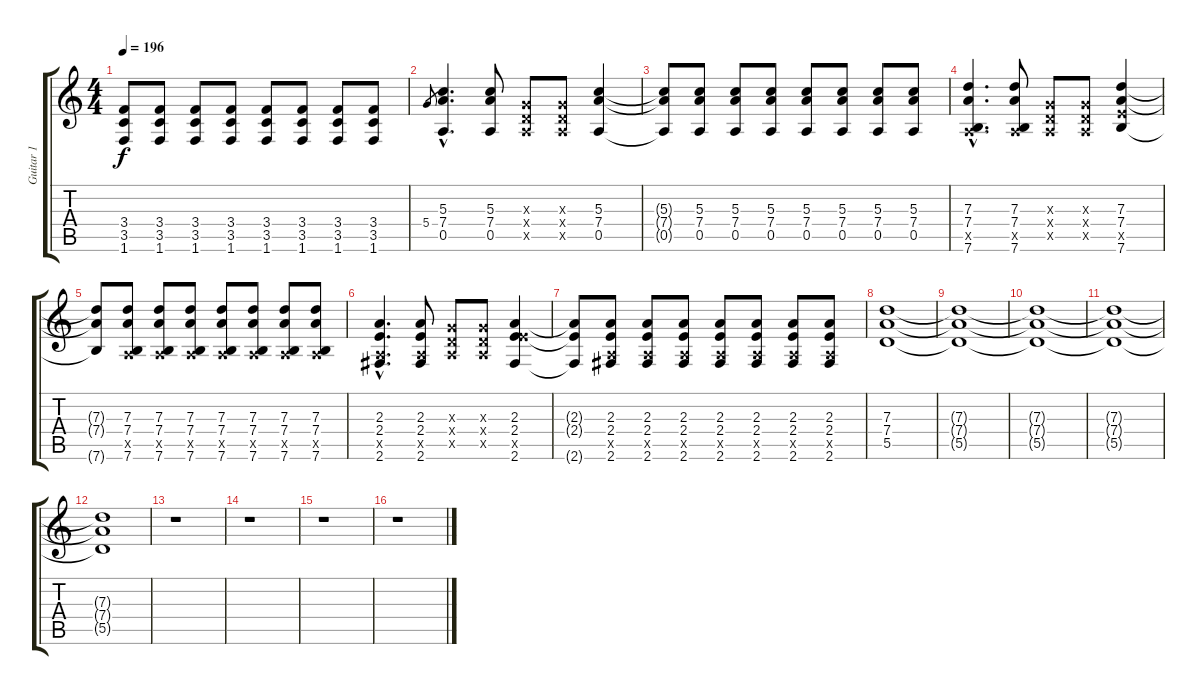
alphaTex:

\track ("Guitar 1" "Guitar 1") {instrument distortionguitar}
\staff {score tabs}
\tuning (E4 B3 G3 D3 A2 E2) {hide}
\ts (4 4)
\tempo 196
\clef g2
\ks c
(3.4{t} 3.5{t} 1.6{t}).8{dy f} (3.4 3.5 1.6).8 (3.4 3.5 1.6).8 (3.4 3.5 1.6).8 (3.4 3.5 1.6).8 (3.4 3.5 1.6).8 (3.4 3.5 1.6).8 (3.4 3.5 1.6).8 |
5.4.8{gr} (5.3{hac} 7.4{hac} 0.5{hac}).4{d} (5.3 7.4 0.5).8 (0.3{x} 0.4{x} 0.5{x}).8 (0.3{x} 0.4{x} 0.5{x}).8 (5.3 7.4 0.5).4 |
(5.3{t} 7.4{t} 0.5{t}).8 (5.3 7.4 0.5).8 (5.3 7.4 0.5).8 (5.3 7.4 0.5).8 (5.3 7.4 0.5).8 (5.3 7.4 0.5).8 (5.3 7.4 0.5).8 (5.3 7.4 0.5).8 |
(7.3{hac} 7.4{hac} 0.5{hac x} 7.6{hac}).4{d} (7.3 7.4 0.5{x} 7.6).8 (0.3{x} 0.4{x} 0.5{x}).8 (0.3{x} 0.4{x} 0.5{x}).8 (7.3 7.4 7.5{x} 7.6).4 |
(7.3{t} 7.4{t} 7.6{t}).8 (7.3 7.4 0.5{x} 7.6).8 (7.3 7.4 0.5{x} 7.6).8 (7.3 7.4 0.5{x} 7.6).8 (7.3 7.4 0.5{x} 7.6).8 (7.3 7.4 0.5{x} 7.6).8 (7.3 7.4 0.5{x} 7.6).8 (7.3 7.4 0.5{x} 7.6).8 |
(2.3{hac} 2.4{hac} 0.5{hac x} 2.6{hac}).4{d} (2.3 2.4 0.5{x} 2.6).8 (0.3{x} 0.4{x} 0.5{x}).8 (0.3{x} 0.4{x} 0.5{x}).8 (2.3 2.4 7.5{x} 2.6).4 |
(2.3{t} 2.4{t} 2.6{t}).8 (2.3 2.4 0.5{x} 2.6).8 (2.3 2.4 0.5{x} 2.6).8 (2.3 2.4 0.5{x} 2.6).8 (2.3 2.4 0.5{x} 2.6).8 (2.3 2.4 0.5{x} 2.6).8 (2.3 2.4 0.5{x} 2.6).8 (2.3 2.4 0.5{x} 2.6).8 |
(7.3 7.4 5.5).1 |
(7.3{t} 7.4{t} 5.5{t}).1 |
(7.3{t} 7.4{t} 5.5{t}).1 |
(7.3{t} 7.4{t} 5.5{t}).1 |
(7.3{t} 7.4{t} 5.5{t}).1 |
r.1 |
r.1 |
r.1 |
r.1
